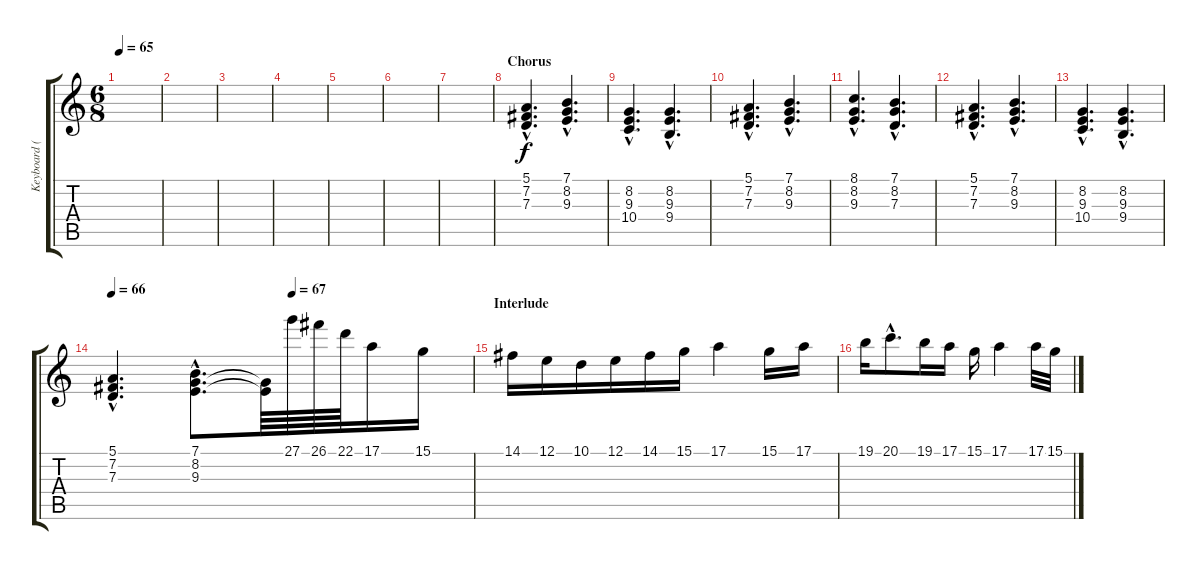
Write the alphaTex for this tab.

\track ("Keyboard (Mark Kelly)" "Keyboard (") {instrument synthstrings1}
\staff {score tabs}
\tuning (E4 B3 G3 D3 A2 E2) {hide}
\ts (6 8)
\tempo 65
\clef g2
\ks c
|
|
|
|
|
|
|
\section ("" "Chorus")
(5.1{hac} 7.2{hac} 7.3{hac}).4{d} (7.1{hac} 8.2{hac} 9.3{hac}).4{d} |
(8.2{hac} 9.3{hac} 10.4{hac}).4{d} (8.2{hac} 9.3{hac} 9.4{hac}).4{d} |
(5.1{hac} 7.2{hac} 7.3{hac}).4{d} (7.1{hac} 8.2{hac} 9.3{hac}).4{d} |
(8.1{hac} 8.2{hac} 9.3{hac}).4{d} (7.1{hac} 8.2{hac} 7.3{hac}).4{d} |
(5.1{hac} 7.2{hac} 7.3{hac}).4{d} (7.1{hac} 8.2{hac} 9.3{hac}).4{d} |
(8.2{hac} 9.3{hac} 10.4{hac}).4{d} (8.2{hac} 9.3{hac} 9.4{hac}).4{d} |
\tempo 66
\tempo (67 0.5)
(5.1{hac} 7.2{hac} 7.3{hac}).4{d} (7.1{hac} 8.2{hac} 9.3{hac}).8{d} (8.2{t} 9.3{t}).64 27.1.64{instrument pad1newage} 26.1.64 22.1.64 17.1.16 15.1.16 |
\section ("" "Interlude")
14.1.16 12.1.16 10.1.16 12.1.16 14.1.16 15.1.16 17.1.4 15.1.16 17.1.16 |
19.1.16 20.1{hac}.8{d} 19.1.16 17.1.16 15.1.16 17.1.4 17.1.32 15.1.32
